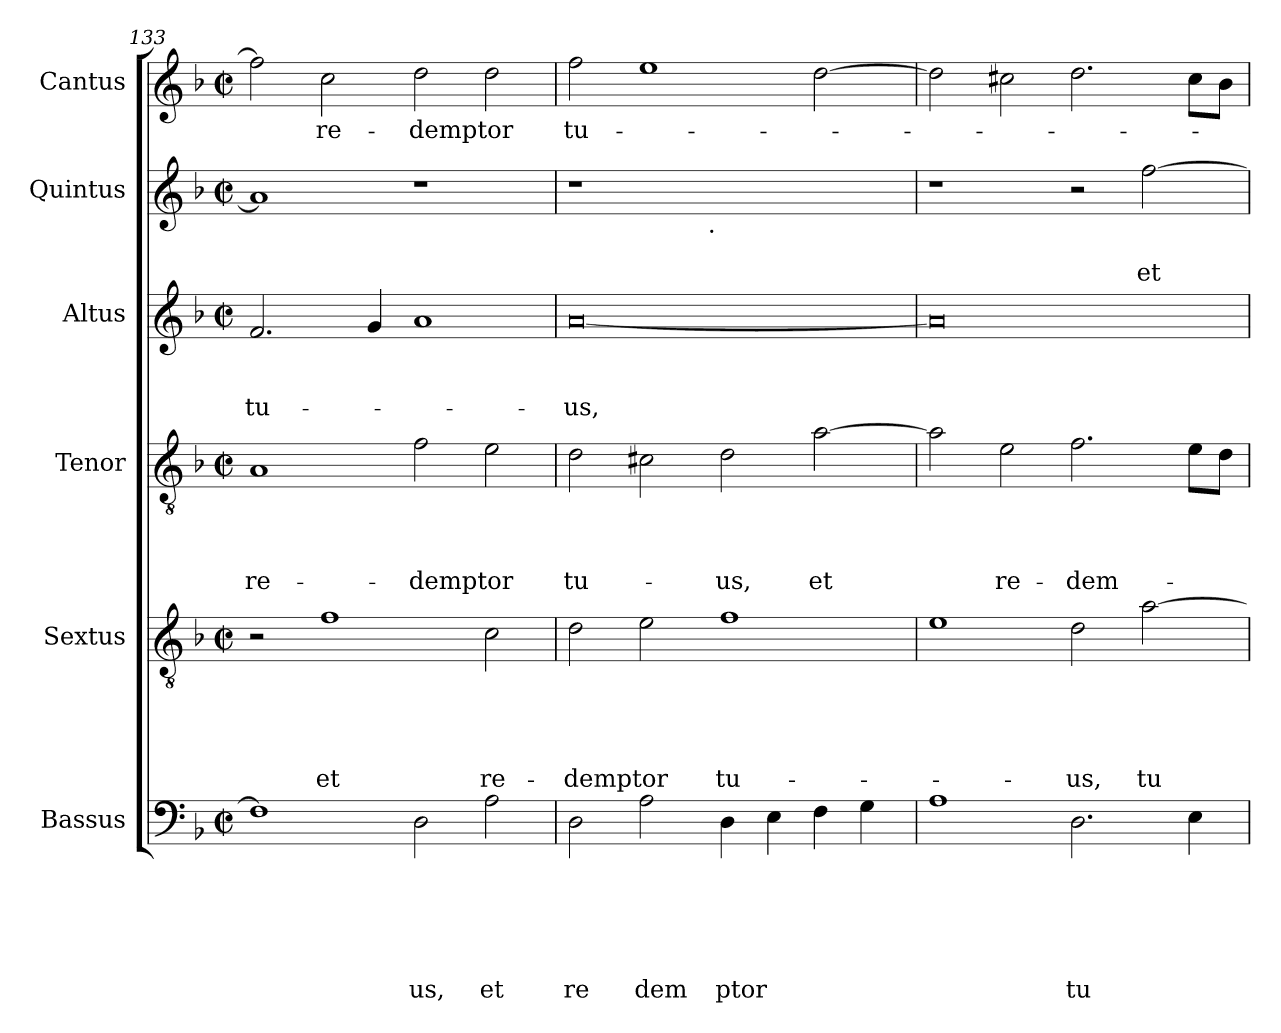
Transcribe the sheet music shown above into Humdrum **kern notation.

**kern	**text	**text	**text	**text	**text	**text	**kern	**text	**text	**text	**text	**text	**kern	**text	**text	**text	**text	**kern	**text	**text	**text	**kern	**text	**text	**kern	**text
*part6	*part6	*part6	*part6	*part6	*part6	*part6	*part5	*part5	*part5	*part5	*part5	*part5	*part4	*part4	*part4	*part4	*part4	*part3	*part3	*part3	*part3	*part2	*part2	*part2	*part1	*part1
*staff6	*staff6	*staff6	*staff6	*staff6	*staff6	*staff6	*staff5	*staff5	*staff5	*staff5	*staff5	*staff5	*staff4	*staff4	*staff4	*staff4	*staff4	*staff3	*staff3	*staff3	*staff3	*staff2	*staff2	*staff2	*staff1	*staff1
*I"Bassus	*	*	*	*	*	*	*I"Sextus	*	*	*	*	*	*I"Tenor	*	*	*	*	*I"Altus	*	*	*	*I"Quintus	*	*	*I"Cantus	*
*clefF4	*	*	*	*	*	*	*clefGv2	*	*	*	*	*	*clefGv2	*	*	*	*	*clefG2	*	*	*	*clefG2	*	*	*clefG2	*
*k[b-]	*	*	*	*	*	*	*k[b-]	*	*	*	*	*	*k[b-]	*	*	*	*	*k[b-]	*	*	*	*k[b-]	*	*	*k[b-]	*
*F:	*	*	*	*	*	*	*F:	*	*	*	*	*	*F:	*	*	*	*	*F:	*	*	*	*F:	*	*	*F:	*
*M2/2	*	*	*	*	*	*	*M2/2	*	*	*	*	*	*M2/2	*	*	*	*	*M2/2	*	*	*	*M2/2	*	*	*M2/2	*
*met(c|)	*	*	*	*	*	*	*met(c|)	*	*	*	*	*	*met(c|)	*	*	*	*	*met(c|)	*	*	*	*met(c|)	*	*	*met(c|)	*
=133	=133	=133	=133	=133	=133	=133	=133	=133	=133	=133	=133	=133	=133	=133	=133	=133	=133	=133	=133	=133	=133	=133	=133	=133	=133	=133
!	!	!	!	!	!	!	!	!	!	!	!	!	!	!	!	!	!LO:LY:b	!	!	!	!LO:LY:b	!	!	!	!	!
1F]	.	.	.	.	.	.	2r	.	.	.	.	.	1A	.	.	.	re-	2.f/	.	.	tu-	1a]	.	.	2ff\]	.
!	!	!	!	!	!	!	!	!	!	!	!	!LO:LY:b	!	!	!	!	!	!	!	!	!	!	!	!	!	!LO:LY:b
.	.	.	.	.	.	.	1f	.	.	.	.	et	.	.	.	.	.	.	.	.	.	.	.	.	2cc\	re-
.	.	.	.	.	.	.	.	.	.	.	.	.	.	.	.	.	.	4g/	.	.	.	.	.	.	.	.
!	!	!	!	!	!	!LO:LY:b	!	!	!	!	!	!	!	!	!	!	!LO:LY:b	!	!	!	!	!	!	!	!	!LO:LY:b
2D\	.	.	.	.	.	us,	.	.	.	.	.	.	2f\	.	.	.	-demptor	1a	.	.	.	1r	.	.	2dd\	-demptor
!	!	!	!	!	!	!LO:LY:b	!	!	!	!	!	!LO:LY:b	!	!	!	!	!	!	!	!	!	!	!	!	!	!
2A\	.	.	.	.	.	et	2c\	.	.	.	.	re-	2e\	.	.	.	.	.	.	.	.	.	.	.	2dd\	.
=134	=134	=134	=134	=134	=134	=134	=134	=134	=134	=134	=134	=134	=134	=134	=134	=134	=134	=134	=134	=134	=134	=134	=134	=134	=134	=134
!	!	!	!	!	!	!LO:LY:b	!	!	!	!	!	!LO:LY:b	!	!	!	!	!LO:LY:b	!	!	!	!LO:LY:b	!	!	!	!	!LO:LY:b
*	*	*	*	*	*	*	*	*	*	*	*	*	*	*	*	*	*	*	*	*	*	*^	*	*	*	*
2D\	.	.	.	.	.	re	2d\	.	.	.	.	-demptor	2d\	.	.	.	tu-	[<0a	.	.	-us,	1r	2ryy	.	.	2ff\	tu-
!	!	!	!	!	!	!LO:LY:b	!	!	!	!	!	!	!	!	!	!	!	!	!	!	!	!	!	!	!	!	!
2A\	.	.	.	.	.	dem	2e\	.	.	.	.	.	2c#X\	.	.	.	.	.	.	.	.	.	4...ryy	.	.	1ee	.
!	!	!	!	!	!	!	!	!	!	!	!	!	!	!	!	!	!	!	!	!	!	!	!LO:TX:b:t=.	!	!	!	!
.	.	.	.	.	.	.	.	.	.	.	.	.	.	.	.	.	.	.	.	.	.	.	1ryy	.	.	.	.
!	!	!	!	!	!	!LO:LY:b	!	!	!	!	!	!LO:LY:b	!	!	!	!	!LO:LY:b	!	!	!	!	!	!	!	!	!	!
4D\	.	.	.	.	.	ptor	1f	.	.	.	.	tu-	2d\	.	.	.	-us,	.	.	.	.	1ryy	.	.	.	.	.
4E\	.	.	.	.	.	.	.	.	.	.	.	.	.	.	.	.	.	.	.	.	.	.	.	.	.	.	.
!	!	!	!	!	!	!	!	!	!	!	!	!	!	!	!	!	!LO:LY:b	!	!	!	!	!	!	!	!	!	!
4F\	.	.	.	.	.	.	.	.	.	.	.	.	[>2a\	.	.	.	et	.	.	.	.	.	.	.	.	[>2dd\	.
4G\	.	.	.	.	.	.	.	.	.	.	.	.	.	.	.	.	.	.	.	.	.	.	.	.	.	.	.
.	.	.	.	.	.	.	.	.	.	.	.	.	.	.	.	.	.	.	.	.	.	.	32ryy	.	.	.	.
*	*	*	*	*	*	*	*	*	*	*	*	*	*	*	*	*	*	*	*	*	*	*v	*v	*	*	*	*
=135	=135	=135	=135	=135	=135	=135	=135	=135	=135	=135	=135	=135	=135	=135	=135	=135	=135	=135	=135	=135	=135	=135	=135	=135	=135	=135
1A	.	.	.	.	.	.	1e	.	.	.	.	.	2a\]	.	.	.	.	0a]	.	.	.	1r	.	.	2dd\]	.
!	!	!	!	!	!	!	!	!	!	!	!	!	!	!	!	!	!LO:LY:b	!	!	!	!	!	!	!	!	!
.	.	.	.	.	.	.	.	.	.	.	.	.	2e\	.	.	.	re-	.	.	.	.	.	.	.	2cc#\	.
!	!	!	!	!	!	!LO:LY:b	!	!	!	!	!	!LO:LY:b	!	!	!	!	!LO:LY:b	!	!	!	!	!	!	!	!	!
2.D\	.	.	.	.	.	tu	2d\	.	.	.	.	-us,	2.f\	.	.	.	-dem-	.	.	.	.	2r	.	.	2.dd\	.
!	!	!	!	!	!	!	!	!	!	!	!	!LO:LY:b	!	!	!	!	!	!	!	!	!	!	!	!LO:LY:b	!	!
.	.	.	.	.	.	.	[>2a\	.	.	.	.	tu-	.	.	.	.	.	.	.	.	.	[>2ff\	.	et	.	.
4E\	.	.	.	.	.	.	.	.	.	.	.	.	8e\L	.	.	.	.	.	.	.	.	.	.	.	8cc#\L	.
.	.	.	.	.	.	.	.	.	.	.	.	.	8d\J	.	.	.	.	.	.	.	.	.	.	.	8b-\J	.
=	=	=	=	=	=	=	=	=	=	=	=	=	=	=	=	=	=	=	=	=	=	=	=	=	=	=
*-	*-	*-	*-	*-	*-	*-	*-	*-	*-	*-	*-	*-	*-	*-	*-	*-	*-	*-	*-	*-	*-	*-	*-	*-	*-	*-
